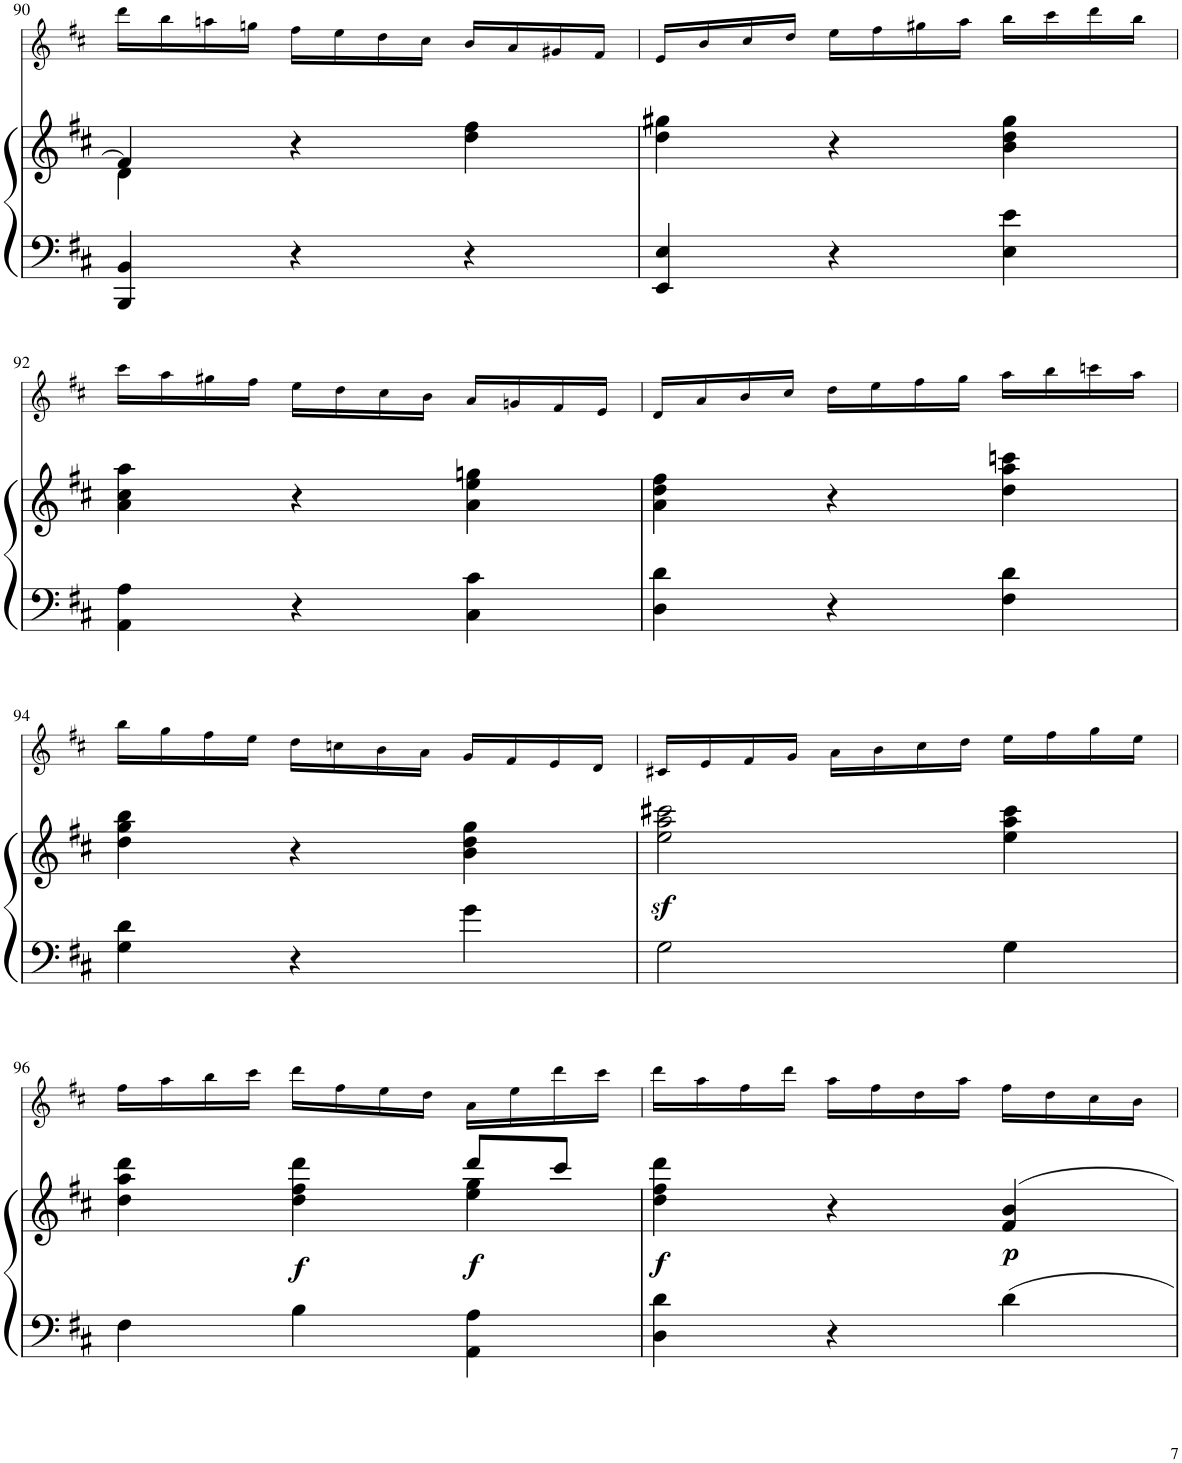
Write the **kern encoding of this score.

**kern	**kern	**dynam	**kern
*part2	*part2	*part2	*part1
*staff3	*staff2	*staff2/3	*staff1
*I"Piano	*	*	*I"Violin
*I'Pno	*	*	*I'Vln
!!LO:PB:g=z
*clefF4	*clefG2	*	*clefG2
*k[f#c#]	*k[f#c#]	*	*k[f#c#]
*M3/4	*M3/4	*	*M3/4
=90	=90	=90	=90
*	*^	*	*
4BBB/ 4BB/	4f#/]	4d\	.	16ddd\LL
.	.	.	.	16bb\
.	.	.	.	16aan\
.	.	.	.	16ggn\JJ
4r	4r	2ryy	.	16ff#\LL
.	.	.	.	16ee\
.	.	.	.	16dd\
.	.	.	.	16cc#\JJ
4r	4dd\ 4ff#\	.	.	16b/LL
.	.	.	.	16a/
.	.	.	.	16g#X/
.	.	.	.	16f#/JJ
*	*v	*v	*	*
=91	=91	=91	=91
4EE/ 4E/	4dd\ 4gg#X\	.	16e/LL
.	.	.	16b/
.	.	.	16cc#/
.	.	.	16dd/JJ
4r	4r	.	16ee\LL
.	.	.	16ff#\
.	.	.	16gg#X\
.	.	.	16aa\JJ
4E\ 4e\	4b\ 4dd\ 4gg#\	.	16bb\LL
.	.	.	16ccc#\
.	.	.	16ddd\
.	.	.	16bb\JJ
!!LO:LB:g=z
=92	=92	=92	=92
4AA\ 4A\	4a\ 4cc#\ 4aa\	.	16ccc#\LL
.	.	.	16aa\
.	.	.	16gg#X\
.	.	.	16ff#\JJ
4r	4r	.	16ee\LL
.	.	.	16dd\
.	.	.	16cc#\
.	.	.	16b\JJ
4C#\ 4c#\	4a\ 4ee\ 4ggn\	.	16a/LL
.	.	.	16gn/
.	.	.	16f#/
.	.	.	16e/JJ
=93	=93	=93	=93
4D\ 4d\	4a\ 4dd\ 4ff#\	.	16d/LL
.	.	.	16a/
.	.	.	16b/
.	.	.	16cc#/JJ
4r	4r	.	16dd\LL
.	.	.	16ee\
.	.	.	16ff#\
.	.	.	16gg\JJ
4F#\ 4d\	4dd\ 4aa\ 4cccn\	.	16aa\LL
.	.	.	16bb\
.	.	.	16cccn\
.	.	.	16aa\JJ
!!LO:LB:g=z
=94	=94	=94	=94
4G\ 4d\	4dd\ 4gg\ 4bb\	.	16bb\LL
.	.	.	16gg\
.	.	.	16ff#\
.	.	.	16ee\JJ
4r	4r	.	16dd\LL
.	.	.	16ccn\
.	.	.	16b\
.	.	.	16a\JJ
4g\	4b\ 4dd\ 4gg\	.	16g/LL
.	.	.	16f#/
.	.	.	16e/
.	.	.	16d/JJ
=95	=95	=95	=95
2G\	2ee\z< 2aa\z< 2ccc#X\z<	.	16c#X/LL
.	.	.	16e/
.	.	.	16f#/
.	.	.	16g/JJ
.	.	.	16a\LL
.	.	.	16b\
.	.	.	16cc#\
.	.	.	16dd\JJ
4G\	4ee\ 4aa\ 4ccc#\	.	16ee\LL
.	.	.	16ff#\
.	.	.	16gg\
.	.	.	16ee\JJ
!!LO:LB:g=z
=96	=96	=96	=96
*	*^	*	*
4F#\	4dd\ 4aa\ 4ddd\	2ryy	.	16ff#\LL
.	.	.	.	16aa\
.	.	.	.	16bb\
.	.	.	.	16ccc#\JJ
!	!	!	!LO:DY:b	!
4B\	4dd\ 4ff#\ 4ddd\	.	f	16ddd\LL
.	.	.	.	16ff#\
.	.	.	.	16ee\
.	.	.	.	16dd\JJ
!	!	!	!LO:DY:b	!
4AA\ 4A\	8ddd/L	4ee\ 4gg\	f	16a\LL
.	.	.	.	16ee\
.	8ccc#/J	.	.	16ddd\
.	.	.	.	16ccc#\JJ
*	*v	*v	*	*
=97	=97	=97	=97
!	!	!LO:DY:b	!
4D\ 4d\	4dd\ 4ff#\ 4ddd\	f	16ddd\LL
.	.	.	16aa\
.	.	.	16ff#\
.	.	.	16ddd\JJ
4r	4r	.	16aa\LL
.	.	.	16ff#\
.	.	.	16dd\
.	.	.	16aa\JJ
!	!	!LO:DY:b	!
4d\	4f#/ 4b/	p	16ff#\LL
.	.	.	16dd\
.	.	.	16cc#\
.	.	.	16b\JJ
=	=	=	=
*-	*-	*-	*-
